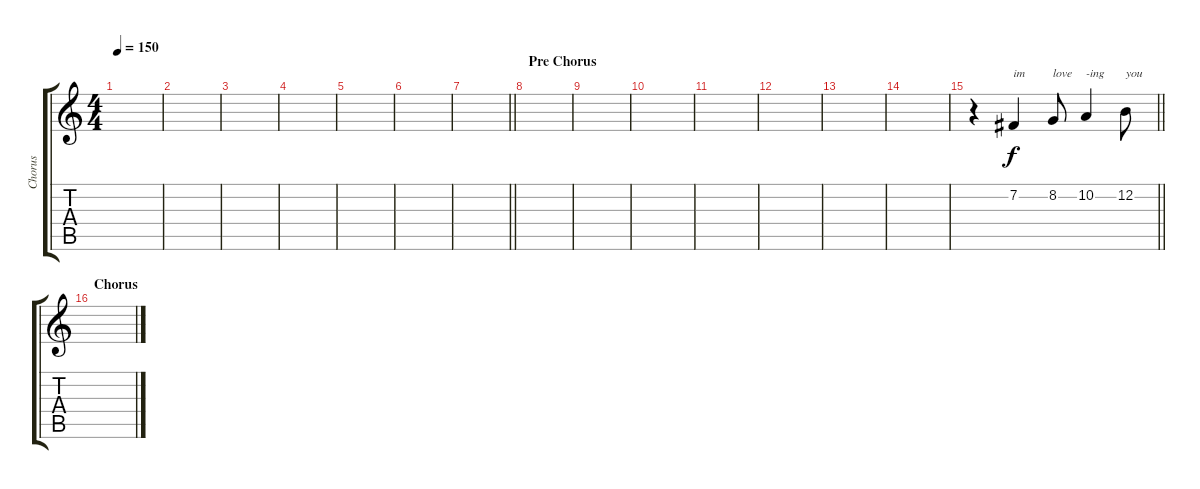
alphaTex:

\track ("Chorus" "Chorus") {instrument synthbrass1}
\staff {score tabs}
\tuning (E4 B3 G3 D3 A2 E2) {hide}
\ts (4 4)
\tempo 150
\clef g2
\ks c
|
|
|
|
|
|
\barLineRight lightlight
|
\section ("" "Pre Chorus")
|
|
|
|
|
|
|
\barLineRight lightlight
r.4 7.2.4{txt "im"} 8.2.8{txt "love"} 10.2.4{txt "-ing"} 12.2.8{txt "you"} |
\section ("" "Chorus")
